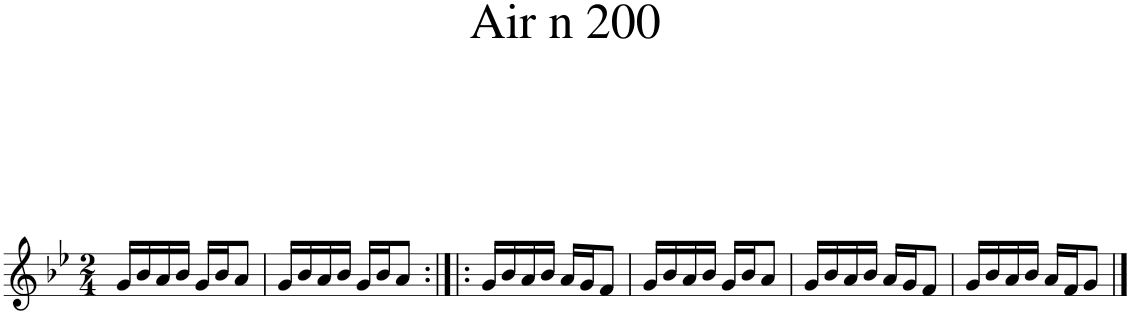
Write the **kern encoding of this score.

**kern
*part1
*staff1
*I"Piano
*I'Pno.
*clefG2
*k[b-e-]
*M2/4
=1
16g/LL
16b-/
16a/
16b-/JJ
16g/LL
16b-/J
8a/J
=2
16g/LL
16b-/
16a/
16b-/JJ
16g/LL
16b-/J
8a/J
=3:|!|:
16g/LL
16b-/
16a/
16b-/JJ
16a/LL
16g/J
8f/J
=4
16g/LL
16b-/
16a/
16b-/JJ
16g/LL
16b-/J
8a/J
=5
16g/LL
16b-/
16a/
16b-/JJ
16a/LL
16g/J
8f/J
=6
16g/LL
16b-/
16a/
16b-/JJ
16a/LL
16f/J
8g/J
==
*-
